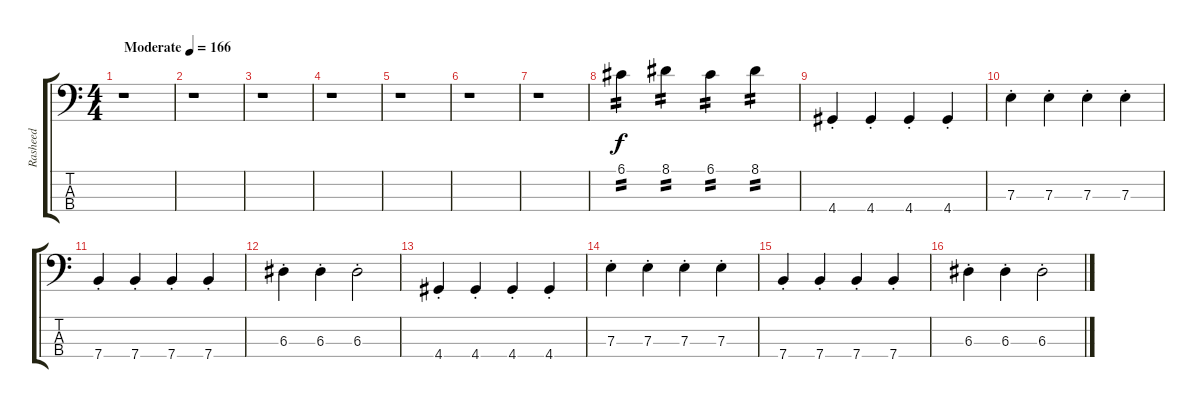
\track ("Rasheed" "Rasheed") {instrument electricbasspick}
\staff {score tabs}
\tuning (G2 D2 A1 E1) {hide}
\ts (4 4)
\tempo (166 "Moderate")
\clef f4
\ks c
r.1{dy f instrument electricbasspick} |
r.1 |
r.1 |
r.1 |
r.1 |
r.1 |
r.1 |
6.1.4{tp 2} 8.1.4{tp 2} 6.1.4{tp 2} 8.1.4{tp 2} |
4.4{st}.4 4.4{st}.4 4.4{st}.4 4.4{st}.4 |
7.3{st}.4 7.3{st}.4 7.3{st}.4 7.3{st}.4 |
7.4{st}.4 7.4{st}.4 7.4{st}.4 7.4{st}.4 |
6.3{st}.4 6.3{st}.4 6.3{st}.2 |
4.4{st}.4 4.4{st}.4 4.4{st}.4 4.4{st}.4 |
7.3{st}.4 7.3{st}.4 7.3{st}.4 7.3{st}.4 |
7.4{st}.4 7.4{st}.4 7.4{st}.4 7.4{st}.4 |
6.3{st}.4 6.3{st}.4 6.3{st}.2
